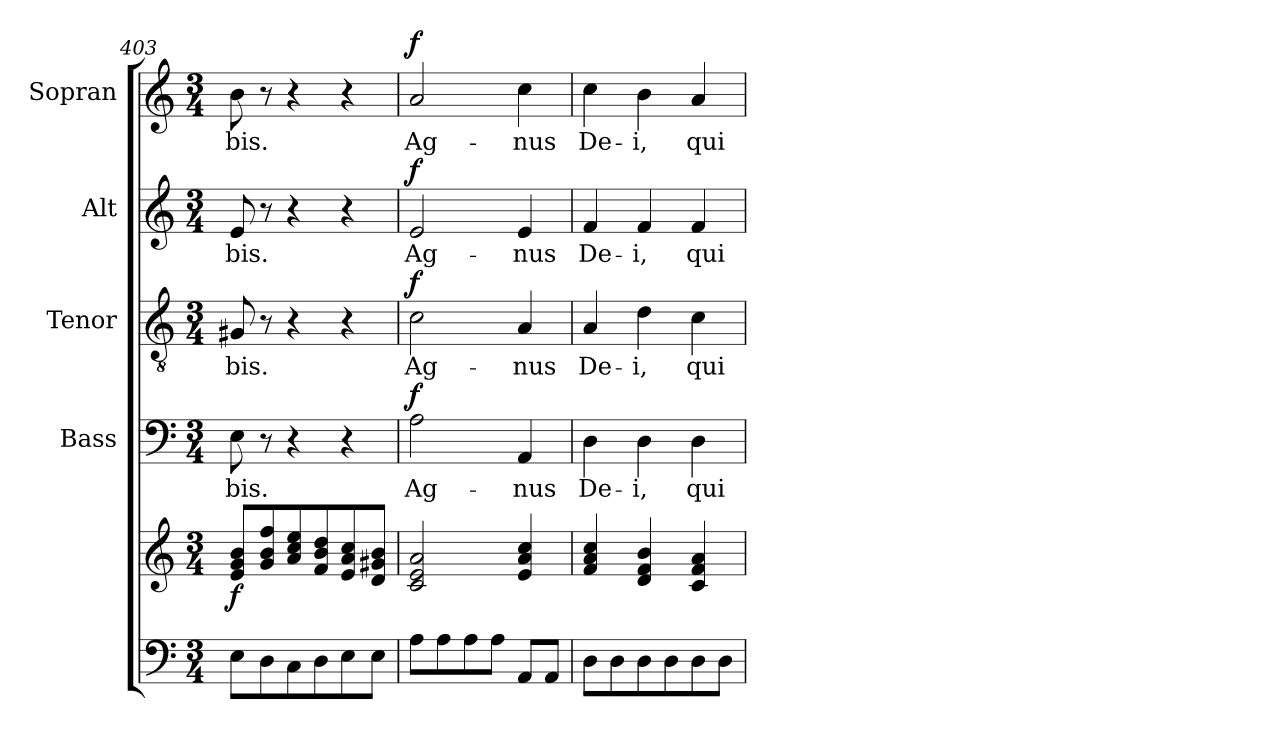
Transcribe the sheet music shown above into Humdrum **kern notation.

**kern	**kern	**dynam	**kern	**text	**dynam	**kern	**text	**dynam	**kern	**text	**dynam	**kern	**text	**dynam
*part5	*part5	*part5	*part4	*part4	*part4	*part3	*part3	*part3	*part2	*part2	*part2	*part1	*part1	*part1
*staff6	*staff5	*staff5/6	*staff4	*staff4	*staff4	*staff3	*staff3	*staff3	*staff2	*staff2	*staff2	*staff1	*staff1	*staff1
*	*	*	*I"Bass	*	*	*I"Tenor	*	*	*I"Alt	*	*	*I"Sopran	*	*
*	*	*	*I'B.	*	*	*I'T.	*	*	*I'A.	*	*	*I'S.	*	*
*clefF4	*clefG2	*	*clefF4	*	*	*clefGv2	*	*	*clefG2	*	*	*clefG2	*	*
*k[]	*k[]	*	*k[]	*	*	*k[]	*	*	*k[]	*	*	*k[]	*	*
*C:	*C:	*	*C:	*	*	*C:	*	*	*C:	*	*	*C:	*	*
*M3/4	*M3/4	*	*M3/4	*	*	*M3/4	*	*	*M3/4	*	*	*M3/4	*	*
=403	=403	=403	=403	=403	=403	=403	=403	=403	=403	=403	=403	=403	=403	=403
!	!	!LO:DY:b	!	!LO:LY:b	!	!	!LO:LY:b	!	!	!LO:LY:b	!	!	!LO:LY:b	!
8E\L	8e/ 8g/ 8b/L	f	8E\	-bis.	.	8G#X/	-bis.	.	8e/	-bis.	.	8b\	-bis.	.
8D\	8g/ 8b/ 8ff/	.	8r	.	.	8r	.	.	8r	.	.	8r	.	.
8C\	8a/ 8cc/ 8ee/	.	4r	.	.	4r	.	.	4r	.	.	4r	.	.
8D\	8f/ 8b/ 8dd/	.	.	.	.	.	.	.	.	.	.	.	.	.
8E\	8e/ 8a/ 8cc/	.	4r	.	.	4r	.	.	4r	.	.	4r	.	.
8E\J	8d/ 8g#X/ 8b/J	.	.	.	.	.	.	.	.	.	.	.	.	.
=404	=404	=404	=404	=404	=404	=404	=404	=404	=404	=404	=404	=404	=404	=404
!	!	!	!	!LO:LY:b	!LO:DY:a	!	!LO:LY:b	!LO:DY:a	!	!LO:LY:b	!LO:DY:a	!	!LO:LY:b	!LO:DY:a
8A\L	2c/ 2e/ 2a/	.	2A\	Ag-	f	2c\	Ag-	f	2e/	Ag-	f	2a/	Ag-	f
8A\	.	.	.	.	.	.	.	.	.	.	.	.	.	.
8A\	.	.	.	.	.	.	.	.	.	.	.	.	.	.
8A\J	.	.	.	.	.	.	.	.	.	.	.	.	.	.
!	!	!	!	!LO:LY:b	!	!	!LO:LY:b	!	!	!LO:LY:b	!	!	!LO:LY:b	!
8AA/L	4e/ 4a/ 4cc/	.	4AA/	-nus	.	4A/	-nus	.	4e/	-nus	.	4cc\	-nus	.
8AA/J	.	.	.	.	.	.	.	.	.	.	.	.	.	.
=405	=405	=405	=405	=405	=405	=405	=405	=405	=405	=405	=405	=405	=405	=405
!	!	!	!	!LO:LY:b	!	!	!LO:LY:b	!	!	!LO:LY:b	!	!	!LO:LY:b	!
8D\L	4f/ 4a/ 4cc/	.	4D\	De-	.	4A/	De-	.	4f/	De-	.	4cc\	De-	.
8D\	.	.	.	.	.	.	.	.	.	.	.	.	.	.
!	!	!	!	!LO:LY:b	!	!	!LO:LY:b	!	!	!LO:LY:b	!	!	!LO:LY:b	!
8D\	4d/ 4f/ 4b/	.	4D\	-i,	.	4d\	-i,	.	4f/	-i,	.	4b\	-i,	.
8D\	.	.	.	.	.	.	.	.	.	.	.	.	.	.
!	!	!	!	!LO:LY:b	!	!	!LO:LY:b	!	!	!LO:LY:b	!	!	!LO:LY:b	!
8D\	4c/ 4f/ 4a/	.	4D\	qui	.	4c\	qui	.	4f/	qui	.	4a/	qui	.
8D\J	.	.	.	.	.	.	.	.	.	.	.	.	.	.
=	=	=	=	=	=	=	=	=	=	=	=	=	=	=
*-	*-	*-	*-	*-	*-	*-	*-	*-	*-	*-	*-	*-	*-	*-
